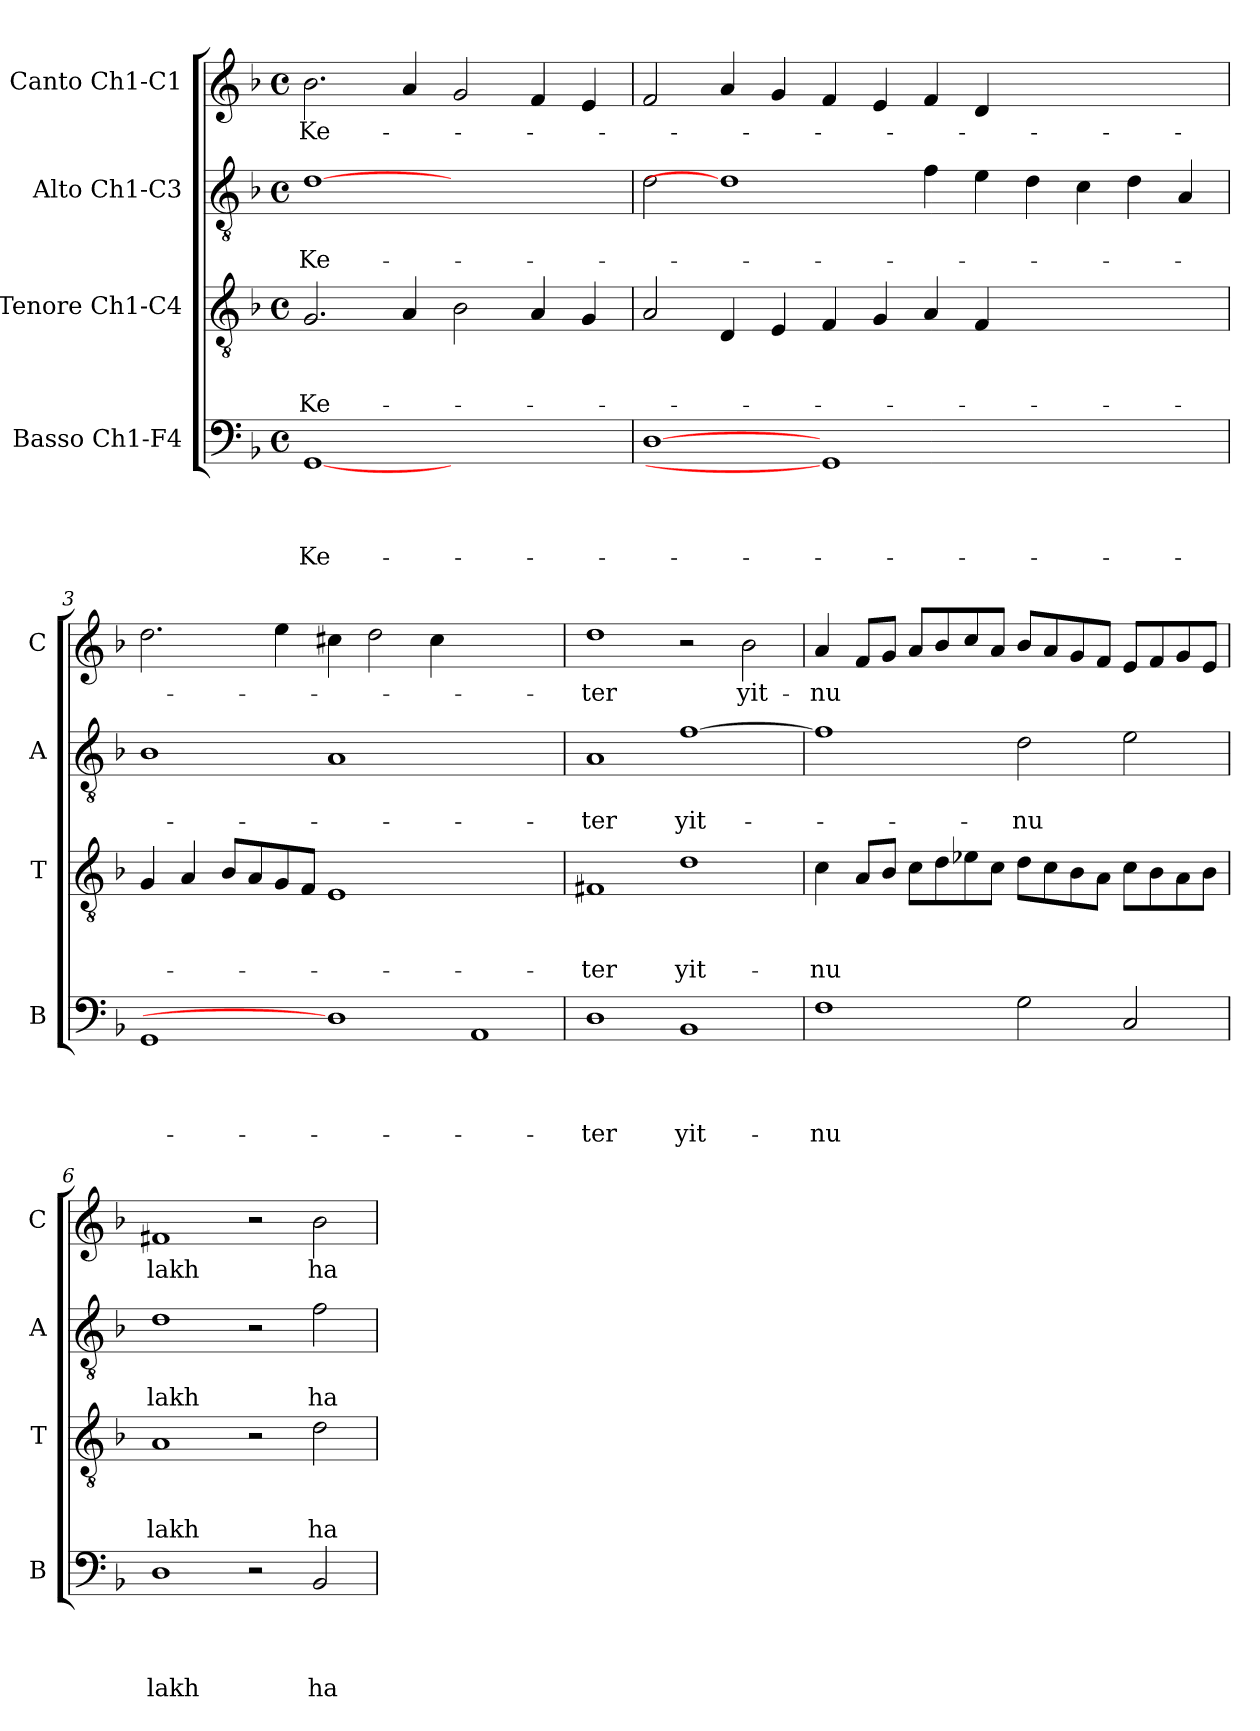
**kern	**text	**text	**text	**text	**kern	**text	**text	**text	**kern	**text	**text	**kern	**text
*part4	*part4	*part4	*part4	*part4	*part3	*part3	*part3	*part3	*part2	*part2	*part2	*part1	*part1
*staff4	*staff4	*staff4	*staff4	*staff4	*staff3	*staff3	*staff3	*staff3	*staff2	*staff2	*staff2	*staff1	*staff1
*I"Basso Ch1-F4	*	*	*	*	*I"Tenore Ch1-C4	*	*	*	*I"Alto Ch1-C3	*	*	*I"Canto Ch1-C1	*
*I'B	*	*	*	*	*I'T	*	*	*	*I'A	*	*	*I'C	*
*clefF4	*	*	*	*	*clefGv2	*	*	*	*clefGv2	*	*	*clefG2	*
*k[b-]	*	*	*	*	*k[b-]	*	*	*	*k[b-]	*	*	*k[b-]	*
*F:	*	*	*	*	*F:	*	*	*	*F:	*	*	*F:	*
*M4/4	*	*	*	*	*M4/4	*	*	*	*M4/4	*	*	*M4/4	*
*met(c)	*	*	*	*	*met(c)	*	*	*	*met(c)	*	*	*met(c)	*
=1	=1	=1	=1	=1	=1	=1	=1	=1	=1	=1	=1	=1	=1
!	!	!	!	!LO:LY:b	!	!	!	!LO:LY:b	!	!	!LO:LY:b	!	!LO:LY:b
[1GG	.	.	.	Ke-	2.G/	.	.	Ke-	[1d	.	Ke-	2.b-\	Ke-
.	.	.	.	.	4A/	.	.	.	.	.	.	4a/	.
1ryy	.	.	.	.	2B-\	.	.	.	1ryy	.	.	2g/	.
.	.	.	.	.	4A/	.	.	.	.	.	.	4f/	.
.	.	.	.	.	4G/	.	.	.	.	.	.	4e/	.
=2	=2	=2	=2	=2	=2	=2	=2	=2	=2	=2	=2	=2	=2
[1D	.	.	.	.	2A/	.	.	.	2d\	.	.	2f/	.
.	.	.	.	.	4D/	.	.	.	1d]	.	.	4a/	.
.	.	.	.	.	4E/	.	.	.	.	.	.	4g/	.
1GG]	.	.	.	.	4F/	.	.	.	.	.	.	4f/	.
.	.	.	.	.	4G/	.	.	.	.	.	.	4e/	.
.	.	.	.	.	4A/	.	.	.	4f\	.	.	4f/	.
.	.	.	.	.	4F/	.	.	.	4e\	.	.	4d/	.
1ryy	.	.	.	.	1ryy	.	.	.	4d\	.	.	1ryy	.
.	.	.	.	.	.	.	.	.	4c\	.	.	.	.
.	.	.	.	.	.	.	.	.	4d\	.	.	.	.
.	.	.	.	.	.	.	.	.	4A/	.	.	.	.
=3	=3	=3	=3	=3	=3	=3	=3	=3	=3	=3	=3	=3	=3
1GG	.	.	.	.	4G/	.	.	.	1B-	.	.	2.dd\	.
.	.	.	.	.	4A/	.	.	.	.	.	.	.	.
.	.	.	.	.	8B-/L	.	.	.	.	.	.	.	.
.	.	.	.	.	8A/	.	.	.	.	.	.	.	.
.	.	.	.	.	8G/	.	.	.	.	.	.	4ee\	.
.	.	.	.	.	8F/J	.	.	.	.	.	.	.	.
1D]	.	.	.	.	1E	.	.	.	1A	.	.	4cc#X\	.
.	.	.	.	.	.	.	.	.	.	.	.	2dd\	.
.	.	.	.	.	.	.	.	.	.	.	.	4cc#\	.
1AA	.	.	.	.	1ryy	.	.	.	1ryy	.	.	1ryy	.
=4	=4	=4	=4	=4	=4	=4	=4	=4	=4	=4	=4	=4	=4
!	!	!	!	!LO:LY:b	!	!	!	!LO:LY:b	!	!	!LO:LY:b	!	!LO:LY:b
1D	.	.	.	-ter	1F#X	.	.	-ter	1A	.	-ter	1dd	-ter
!	!	!	!	!LO:LY:b	!	!	!	!LO:LY:b	!	!	!LO:LY:b	!	!
1BB-	.	.	.	yit-	1d	.	.	yit-	[1f	.	yit-	2r	.
!	!	!	!	!	!	!	!	!	!	!	!	!	!LO:LY:b
.	.	.	.	.	.	.	.	.	.	.	.	2b-\	yit-
!!LO:LB:g=z
=5	=5	=5	=5	=5	=5	=5	=5	=5	=5	=5	=5	=5	=5
!	!	!	!	!LO:LY:b	!	!	!	!LO:LY:b	!	!	!	!	!LO:LY:b
1F	.	.	.	-nu	4c\	.	.	-nu	1f]	.	.	4a/	-nu
.	.	.	.	.	8A/L	.	.	.	.	.	.	8f/L	.
.	.	.	.	.	8B-/J	.	.	.	.	.	.	8g/J	.
.	.	.	.	.	8c\L	.	.	.	.	.	.	8a/L	.
.	.	.	.	.	8d\	.	.	.	.	.	.	8b-/	.
.	.	.	.	.	8e-X\	.	.	.	.	.	.	8cc/	.
.	.	.	.	.	8c\J	.	.	.	.	.	.	8a/J	.
!	!	!	!	!	!	!	!	!	!	!	!LO:LY:b	!	!
2G\	.	.	.	.	8d\L	.	.	.	2d\	.	-nu	8b-/L	.
.	.	.	.	.	8c\	.	.	.	.	.	.	8a/	.
.	.	.	.	.	8B-\	.	.	.	.	.	.	8g/	.
.	.	.	.	.	8A\J	.	.	.	.	.	.	8f/J	.
2C/	.	.	.	.	8c\L	.	.	.	2e\	.	.	8e/L	.
.	.	.	.	.	8B-\	.	.	.	.	.	.	8f/	.
.	.	.	.	.	8A\	.	.	.	.	.	.	8g/	.
.	.	.	.	.	8B-\J	.	.	.	.	.	.	8e/J	.
=6	=6	=6	=6	=6	=6	=6	=6	=6	=6	=6	=6	=6	=6
!	!	!	!	!LO:LY:b	!	!	!	!LO:LY:b	!	!	!LO:LY:b	!	!LO:LY:b
1D	.	.	.	lakh	1A	.	.	lakh	1d	.	lakh	1f#X	lakh
2r	.	.	.	.	2r	.	.	.	2r	.	.	2r	.
!	!	!	!	!LO:LY:b	!	!	!	!LO:LY:b	!	!	!LO:LY:b	!	!LO:LY:b
2BB-/	.	.	.	ha-	2d\	.	.	ha-	2f\	.	ha-	2b-\	ha-
=	=	=	=	=	=	=	=	=	=	=	=	=	=
*-	*-	*-	*-	*-	*-	*-	*-	*-	*-	*-	*-	*-	*-
